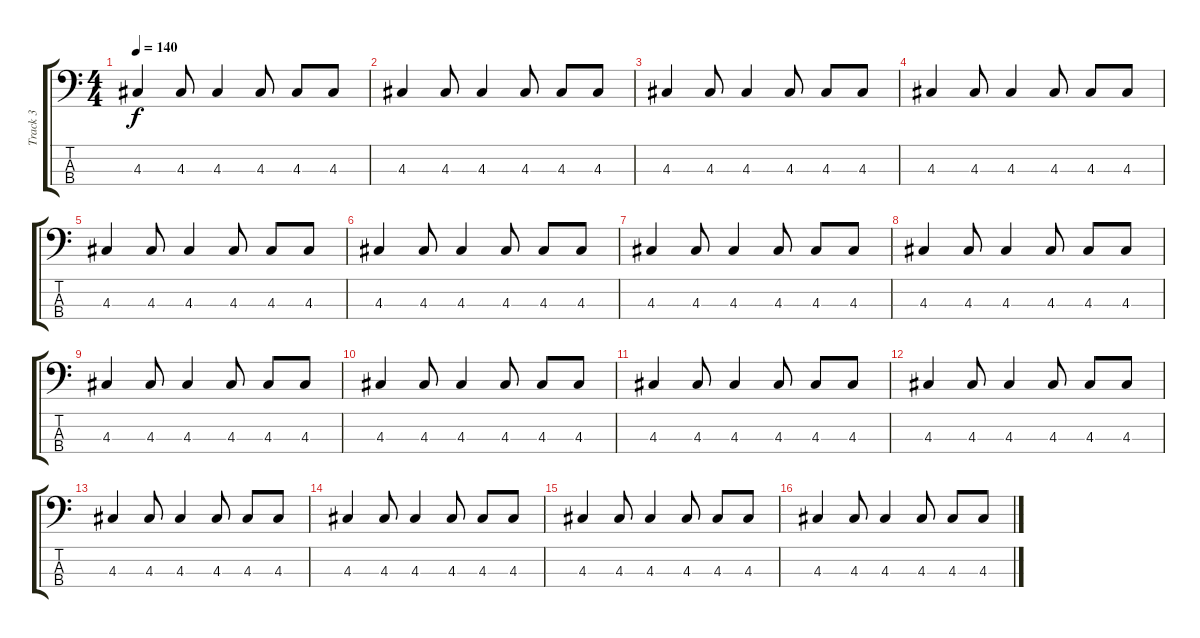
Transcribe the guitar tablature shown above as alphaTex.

\track ("Track 3" "Track 3") {instrument electricbassfinger}
\staff {score tabs}
\tuning (G2 D2 A1 E1) {hide}
\ts (4 4)
\tempo 140
\clef f4
\ks c
4.3.4{dy f} 4.3.8 4.3.4 4.3.8 4.3.8 4.3.8 |
4.3.4 4.3.8 4.3.4 4.3.8 4.3.8 4.3.8 |
4.3.4 4.3.8 4.3.4 4.3.8 4.3.8 4.3.8 |
4.3.4 4.3.8 4.3.4 4.3.8 4.3.8 4.3.8 |
4.3.4 4.3.8 4.3.4 4.3.8 4.3.8 4.3.8 |
4.3.4 4.3.8 4.3.4 4.3.8 4.3.8 4.3.8 |
4.3.4 4.3.8 4.3.4 4.3.8 4.3.8 4.3.8 |
4.3.4 4.3.8 4.3.4 4.3.8 4.3.8 4.3.8 |
4.3.4 4.3.8 4.3.4 4.3.8 4.3.8 4.3.8 |
4.3.4 4.3.8 4.3.4 4.3.8 4.3.8 4.3.8 |
4.3.4 4.3.8 4.3.4 4.3.8 4.3.8 4.3.8 |
4.3.4 4.3.8 4.3.4 4.3.8 4.3.8 4.3.8 |
4.3.4 4.3.8 4.3.4 4.3.8 4.3.8 4.3.8 |
4.3.4 4.3.8 4.3.4 4.3.8 4.3.8 4.3.8 |
4.3.4 4.3.8 4.3.4 4.3.8 4.3.8 4.3.8 |
4.3.4 4.3.8 4.3.4 4.3.8 4.3.8 4.3.8
